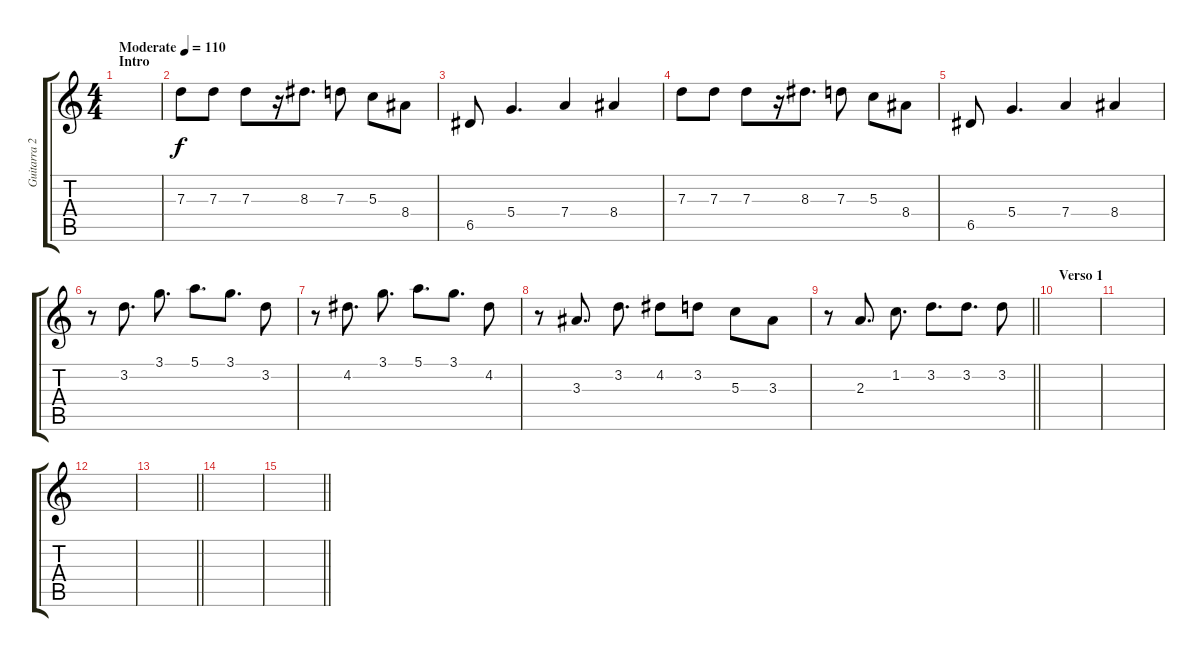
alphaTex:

\track ("Guitarra 2" "Guitarra 2") {instrument overdrivenguitar}
\staff {score tabs}
\tuning (E4 B3 G3 D3 A2 E2) {hide}
\ts (4 4)
\section ("" "Intro")
\tempo (110 "Moderate")
\clef g2
\ks c
|
7.3.8 7.3.8 7.3.8 r.16 8.3.8{d} 7.3.8 5.3.8 8.4.8 |
6.5.8 5.4.4{d} 7.4.4 8.4.4 |
7.3.8 7.3.8 7.3.8 r.16 8.3.8{d} 7.3.8 5.3.8 8.4.8 |
6.5.8 5.4.4{d} 7.4.4 8.4.4 |
r.8 3.2.8{d} 3.1.8{d} 5.1.8{d} 3.1.8{d} 3.2.8 |
r.8 4.2.8{d} 3.1.8{d} 5.1.8{d} 3.1.8{d} 4.2.8 |
r.8 3.3.8{d} 3.2.8{d} 4.2.8 3.2.8 5.3.8 3.3.8 |
\barLineRight lightlight
r.8 2.3.8{d} 1.2.8{d} 3.2.8{d} 3.2.8{d} 3.2.8 |
\section ("" "Verso 1")
|
|
|
\barLineRight lightlight
|
|
\barLineRight lightlight
